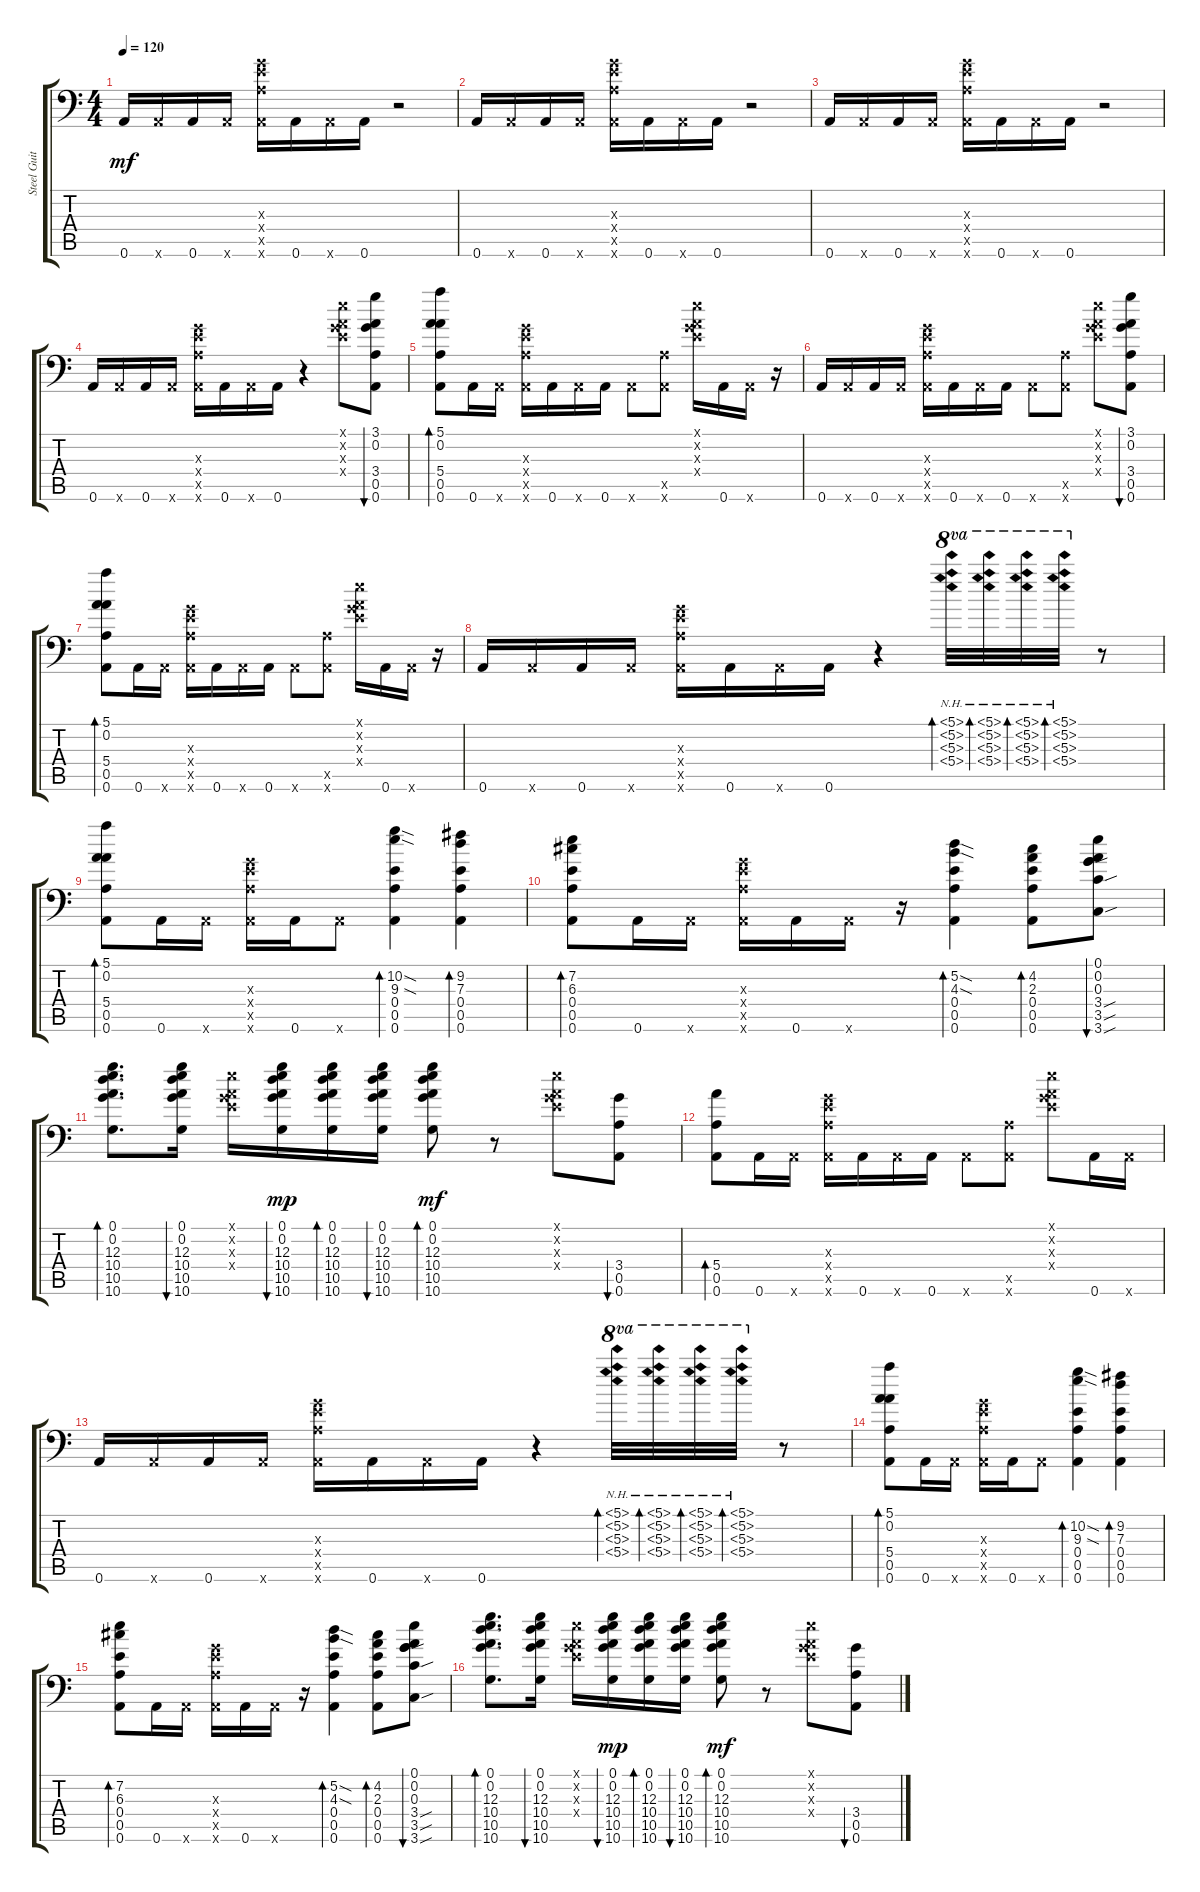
\track ("Steel Guitar" "Steel Guit") {instrument acousticguitarsteel}
\staff {score tabs}
\tuning (E4 A3 G3 E3 A2 A1) {hide}
\ts (4 4)
\tempo 120
\clef f4
\ks c
0.6.16{dy mf instrument acousticguitarsteel} 0.6{x}.16 0.6.16 0.6{x}.16 (0.3{x} 0.4{x} 0.5{x} 0.6{x}).16 0.6.16 0.6{x}.16 0.6.16 r.2 |
0.6.16 0.6{x}.16 0.6.16 0.6{x}.16 (0.3{x} 0.4{x} 0.5{x} 0.6{x}).16 0.6.16 0.6{x}.16 0.6.16 r.2 |
0.6.16 0.6{x}.16 0.6.16 0.6{x}.16 (0.3{x} 0.4{x} 0.5{x} 0.6{x}).16 0.6.16 0.6{x}.16 0.6.16 r.2 |
0.6.16 0.6{x}.16 0.6.16 0.6{x}.16 (0.3{x} 0.4{x} 0.5{x} 0.6{x}).16 0.6.16 0.6{x}.16 0.6.16 r.4 (0.1{x} 0.2{x} 0.3{x} 0.4{x}).8 (3.1 0.2 3.4 0.5 0.6).8{bu 30} |
(5.1 0.2 5.4 0.5 0.6).8{bd 30} 0.6.16 0.6{x}.16 (0.3{x} 0.4{x} 0.5{x} 0.6{x}).16 0.6.16 0.6{x}.16 0.6.16 0.6{x}.8 (0.5{x} 0.6{x}).8 (0.1{x} 0.2{x} 0.3{x} 0.4{x}).16 0.6.16 0.6{x}.16 r.16 |
0.6.16 0.6{x}.16 0.6.16 0.6{x}.16 (0.3{x} 0.4{x} 0.5{x} 0.6{x}).16 0.6.16 0.6{x}.16 0.6.16 0.6{x}.8 (0.5{x} 0.6{x}).8 (0.1{x} 0.2{x} 0.3{x} 0.4{x}).8 (3.1 0.2 3.4 0.5 0.6).8{bu 30} |
(5.1 0.2 5.4 0.5 0.6).8{bd 30} 0.6.16 0.6{x}.16 (0.3{x} 0.4{x} 0.5{x} 0.6{x}).16 0.6.16 0.6{x}.16 0.6.16 0.6{x}.8 (0.5{x} 0.6{x}).8 (0.1{x} 0.2{x} 0.3{x} 0.4{x}).16 0.6.16 0.6{x}.16 r.16 |
0.6.16 0.6{x}.16 0.6.16 0.6{x}.16 (0.3{x} 0.4{x} 0.5{x} 0.6{x}).16 0.6.16 0.6{x}.16 0.6.16 r.4 (5.1{nh} 5.2{nh} 5.3{nh} 5.4{nh}).32{bd 30 ot 8va} (5.1{nh} 5.2{nh} 5.3{nh} 5.4{nh}).32{bd 30 ot 8va} (5.1{nh} 5.2{nh} 5.3{nh} 5.4{nh}).32{bd 30 ot 8va} (5.1{nh} 5.2{nh} 5.3{nh} 5.4{nh}).32{bd 30 ot 8va} r.8 |
(5.1 0.2 5.4 0.5 0.6).8{bd 30} 0.6.16 0.6{x}.16 (0.3{x} 0.4{x} 0.5{x} 0.6{x}).16 0.6.16 0.6{x}.8 (10.2{sod} 9.3{sod} 0.4 0.5 0.6).4{bd 30} (9.2 7.3 0.4 0.5 0.6).4{bd 30} |
(7.2 6.3 0.4 0.5 0.6).8{bd 30} 0.6.16 0.6{x}.16 (0.3{x} 0.4{x} 0.5{x} 0.6{x}).16 0.6.16 0.6{x}.16 r.16 (5.2{sod} 4.3{sod} 0.4 0.5 0.6).4{bd 30} (4.2 2.3 0.4 0.5 0.6).8{bd 30} (0.1 0.2 0.3 3.4{sou} 3.5{sou} 3.6{sou}).8{bu 30} |
(0.1 0.2 12.3 10.4 10.5 10.6).8{d bd 30} (0.1 0.2 12.3 10.4 10.5 10.6).16{bu 30} (0.1{x} 0.2{x} 0.3{x} 0.4{x}).16 (0.1 0.2 12.3 10.4 10.5 10.6).16{bu 30 dy mp} (0.1 0.2 12.3 10.4 10.5 10.6).16{bd 30} (0.1 0.2 12.3 10.4 10.5 10.6).16{bu 30} (0.1 0.2 12.3 10.4 10.5 10.6).8{bd 30 dy mf} r.8 (0.1{x} 0.2{x} 0.3{x} 0.4{x}).8 (3.4 0.5 0.6).8{bu 30} |
(5.4 0.5 0.6).8{bd 30} 0.6.16 0.6{x}.16 (0.3{x} 0.4{x} 0.5{x} 0.6{x}).16 0.6.16 0.6{x}.16 0.6.16 0.6{x}.8 (0.5{x} 0.6{x}).8 (0.1{x} 0.2{x} 0.3{x} 0.4{x}).8 0.6.16 0.6{x}.16 |
0.6.16 0.6{x}.16 0.6.16 0.6{x}.16 (0.3{x} 0.4{x} 0.5{x} 0.6{x}).16 0.6.16 0.6{x}.16 0.6.16 r.4 (5.1{nh} 5.2{nh} 5.3{nh} 5.4{nh}).32{bd 30 ot 8va} (5.1{nh} 5.2{nh} 5.3{nh} 5.4{nh}).32{bd 30 ot 8va} (5.1{nh} 5.2{nh} 5.3{nh} 5.4{nh}).32{bd 30 ot 8va} (5.1{nh} 5.2{nh} 5.3{nh} 5.4{nh}).32{bd 30 ot 8va} r.8 |
(5.1 0.2 5.4 0.5 0.6).8{bd 30} 0.6.16 0.6{x}.16 (0.3{x} 0.4{x} 0.5{x} 0.6{x}).16 0.6.16 0.6{x}.8 (10.2{sod} 9.3{sod} 0.4 0.5 0.6).4{bd 30} (9.2 7.3 0.4 0.5 0.6).4{bd 30} |
(7.2 6.3 0.4 0.5 0.6).8{bd 30} 0.6.16 0.6{x}.16 (0.3{x} 0.4{x} 0.5{x} 0.6{x}).16 0.6.16 0.6{x}.16 r.16 (5.2{sod} 4.3{sod} 0.4 0.5 0.6).4{bd 30} (4.2 2.3 0.4 0.5 0.6).8{bd 30} (0.1 0.2 0.3 3.4{sou} 3.5{sou} 3.6{sou}).8{bu 30} |
(0.1 0.2 12.3 10.4 10.5 10.6).8{d bd 30} (0.1 0.2 12.3 10.4 10.5 10.6).16{bu 30} (0.1{x} 0.2{x} 0.3{x} 0.4{x}).16 (0.1 0.2 12.3 10.4 10.5 10.6).16{bu 30 dy mp} (0.1 0.2 12.3 10.4 10.5 10.6).16{bd 30} (0.1 0.2 12.3 10.4 10.5 10.6).16{bu 30} (0.1 0.2 12.3 10.4 10.5 10.6).8{bd 30 dy mf} r.8 (0.1{x} 0.2{x} 0.3{x} 0.4{x}).8 (3.4 0.5 0.6).8{bu 30}
